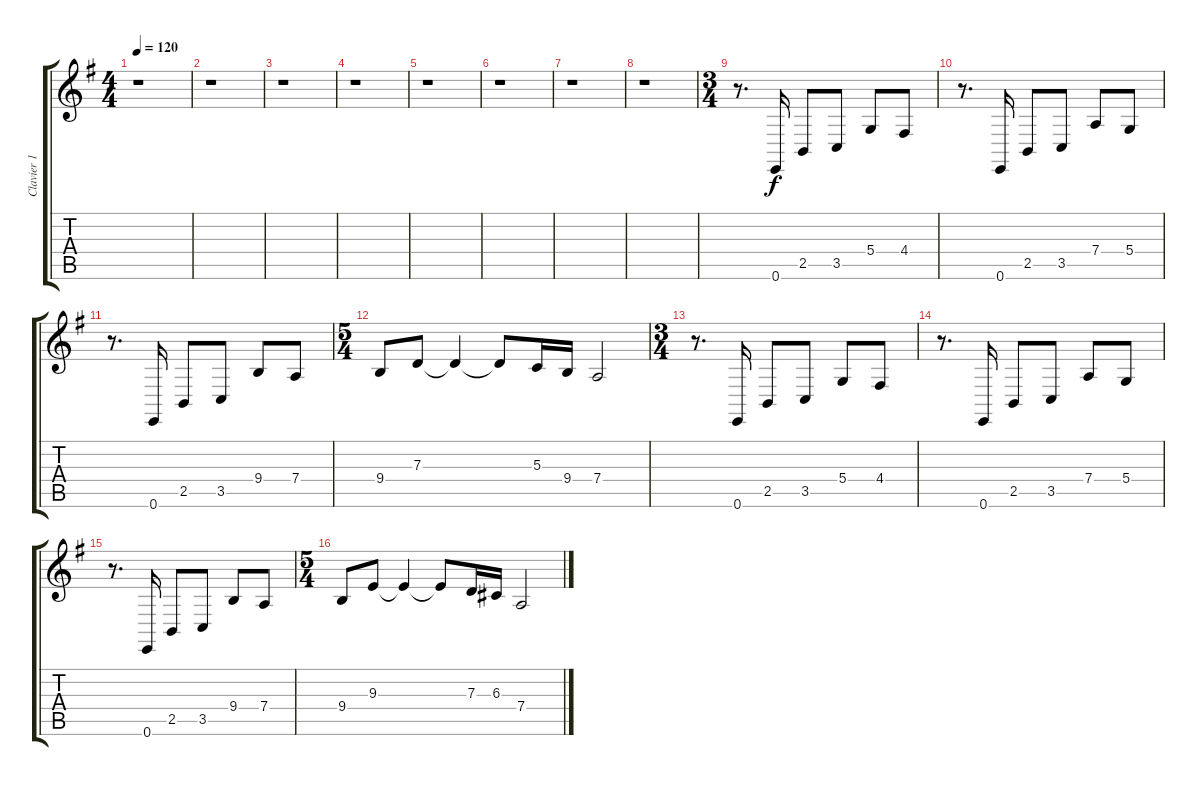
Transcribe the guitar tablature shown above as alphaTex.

\track ("Clavier 1" "Clavier 1") {instrument stringensemble1}
\staff {score tabs}
\tuning (E4 B3 G3 D3 A2 E2) {hide}
\ts (4 4)
\tempo 120
\clef g2
\ks g
r.1{dy f instrument stringensemble1} |
r.1 |
r.1 |
r.1 |
r.1 |
r.1 |
r.1 |
r.1 |
\ts (3 4)
r.8{d} 0.6.16 2.5.8 3.5.8 5.4.8 4.4.8 |
r.8{d} 0.6.16 2.5.8 3.5.8 7.4.8 5.4.8 |
r.8{d} 0.6.16 2.5.8 3.5.8 9.4.8 7.4.8 |
\ts (5 4)
9.4.8 7.3.8 7.3{t}.4 7.3{t}.8 5.3.16 9.4.16 7.4.2 |
\ts (3 4)
r.8{d} 0.6.16 2.5.8 3.5.8 5.4.8 4.4.8 |
r.8{d} 0.6.16 2.5.8 3.5.8 7.4.8 5.4.8 |
r.8{d} 0.6.16 2.5.8 3.5.8 9.4.8 7.4.8 |
\ts (5 4)
9.4.8 9.3.8 9.3{t}.4 9.3{t}.8 7.3.16 6.3.16 7.4.2
